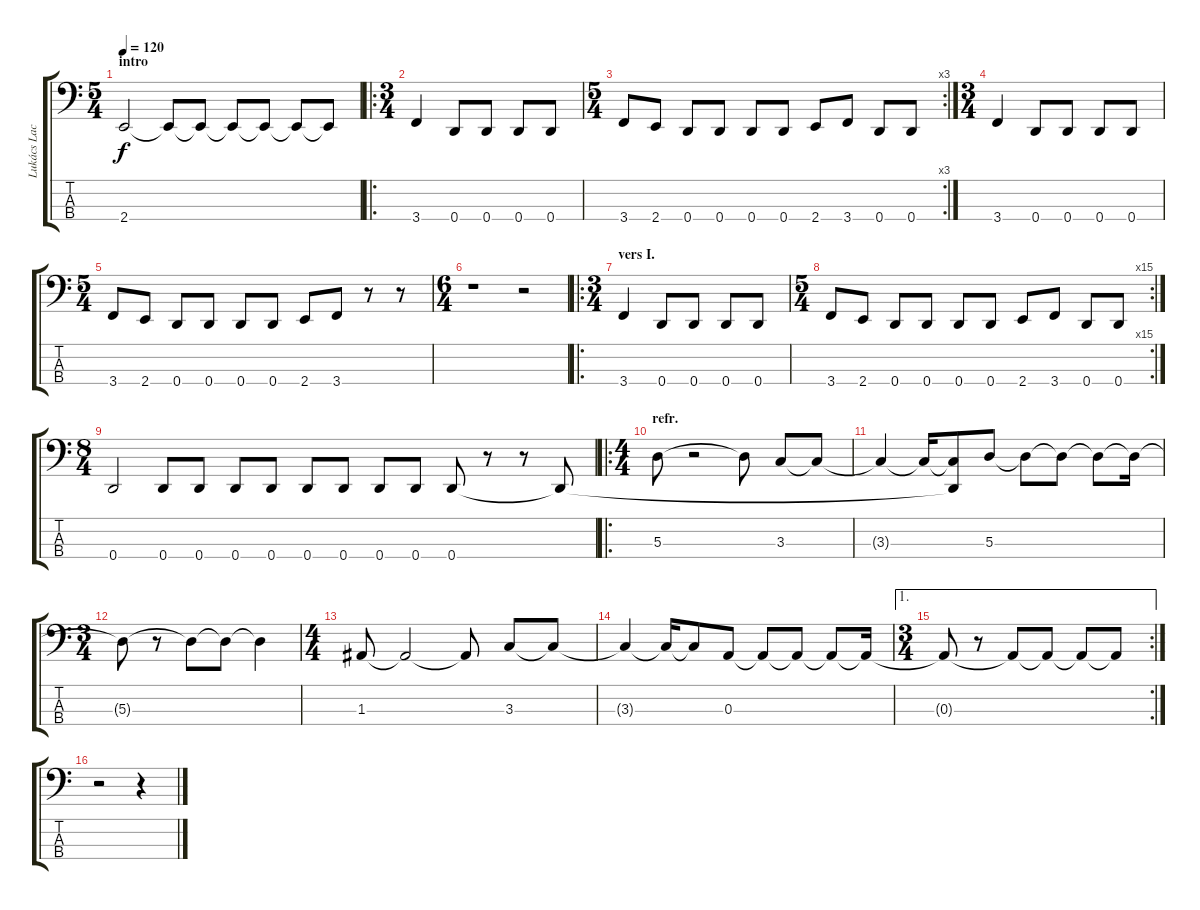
\track ("Lukács Laci" "Lukács Lac") {instrument electricbasspick}
\staff {score tabs}
\tuning (G2 D2 A1 D1) {hide}
\ts (5 4)
\section ("" "intro")
\tempo 120
\clef f4
\ks c
2.4.2{dy f instrument electricbasspick} 2.4{t}.8 2.4{t}.8 2.4{t}.8 2.4{t}.8 2.4{t}.8 2.4{t}.8 |
\ro
\ts (3 4)
3.4.4 0.4.8 0.4.8 0.4.8 0.4.8 |
\rc 3
\ts (5 4)
3.4.8 2.4.8 0.4.8 0.4.8 0.4.8 0.4.8 2.4.8 3.4.8 0.4.8 0.4.8 |
\ts (3 4)
3.4.4 0.4.8 0.4.8 0.4.8 0.4.8 |
\ts (5 4)
3.4.8 2.4.8 0.4.8 0.4.8 0.4.8 0.4.8 2.4.8 3.4.8 r.8 r.8 |
\ts (6 4)
r.1 r.2 |
\ro
\ts (3 4)
\section ("" "vers I.")
3.4.4 0.4.8 0.4.8 0.4.8 0.4.8 |
\rc 15
\ts (5 4)
3.4.8 2.4.8 0.4.8 0.4.8 0.4.8 0.4.8 2.4.8 3.4.8 0.4.8 0.4.8 |
\ts (8 4)
0.4.2 0.4.8 0.4.8 0.4.8 0.4.8 0.4.8 0.4.8 0.4.8 0.4.8 0.4.8 r.8 r.8 0.4{t}.8 |
\ro
\ts (4 4)
\section ("" "refr.")
5.3.8 r.2 5.3{t}.8 3.3.8 3.3{t}.8 |
3.3{t}.4 3.3{t}.16 (3.3{t} 0.4{t}).8 5.3.8 5.3{t}.8 5.3{t}.8 5.3{t}.8 5.3{t}.16 |
\ts (3 4)
5.3{t}.8 r.8 5.3{t}.8 5.3{t}.8 5.3{t}.4 |
\ts (4 4)
1.3.8 1.3{t}.2 1.3{t}.8 3.3.8 3.3{t}.8 |
3.3{t}.4 3.3{t}.16 3.3{t}.8 0.3.8 0.3{t}.8 0.3{t}.8 0.3{t}.8 0.3{t}.16 |
\ae 1
\rc 2
\ts (3 4)
0.3{t}.8 r.8 0.3{t}.8 0.3{t}.8 0.3{t}.8 0.3{t}.8 |
r.2 r.4
